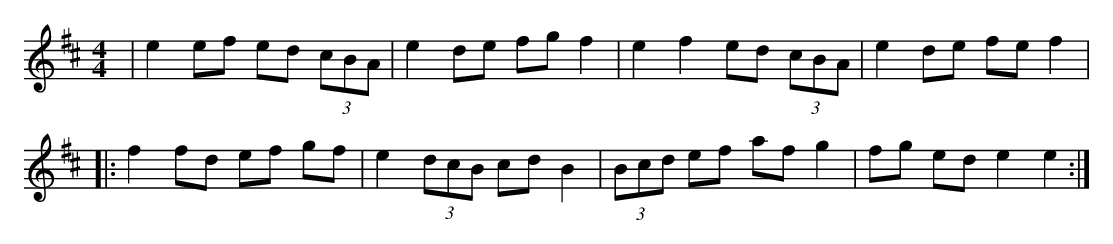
X:1
M:4/4
K:Bmin
|e2 ef ed (3cBA|e2 de fg f2|e2 f2 ed (3cBA|e2 de fe f2|
|:f2 fd ef gf|e2 (3dcB cd B2|(3Bcd ef af g2|fg ed e2 e2:|
